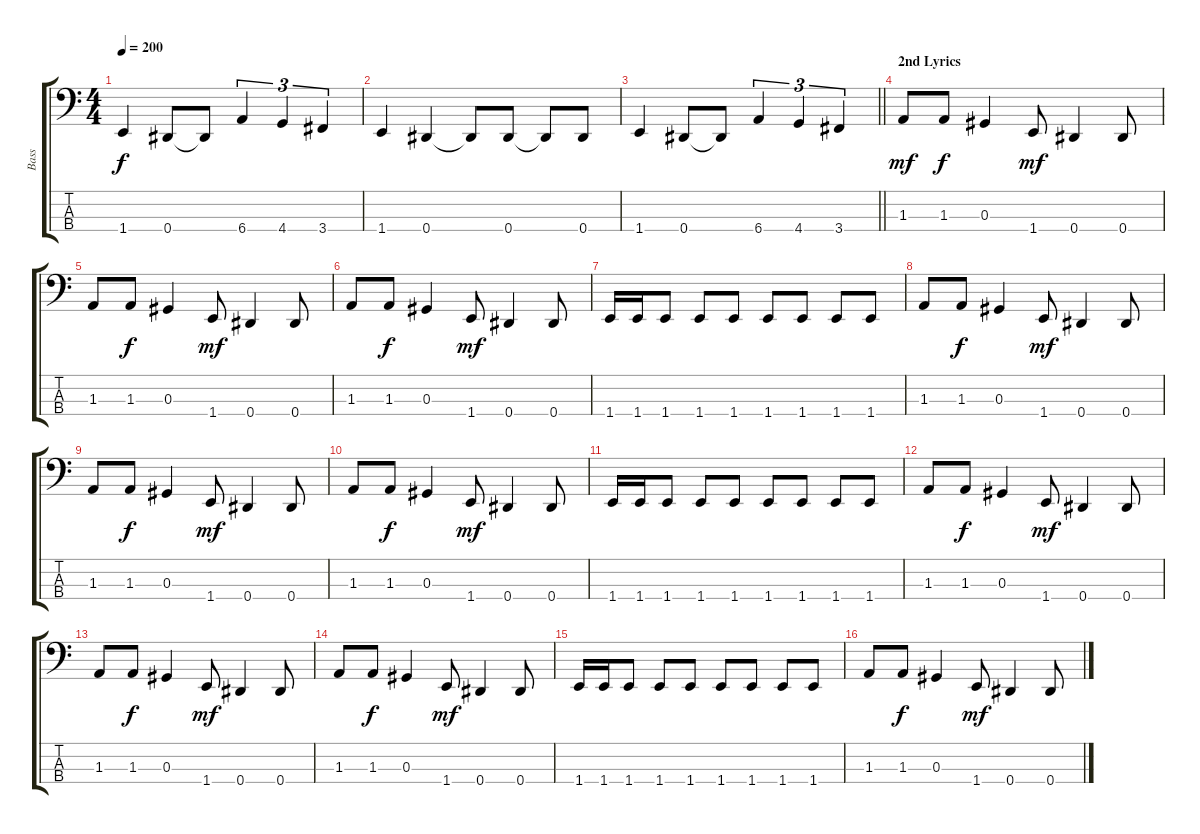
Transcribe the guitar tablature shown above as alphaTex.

\track ("Bass" "Bass") {instrument electricbassfinger}
\staff {score tabs}
\tuning (Gb2 Db2 Ab1 Eb1) {hide}
\ts (4 4)
\tempo 200
\clef f4
\ks c
1.4.4{dy f} 0.4.8 0.4{t}.8 6.4.4{tu (3 2)} 4.4.4{tu (3 2)} 3.4.4{tu (3 2)} |
1.4.4 0.4.4 0.4{t}.8 0.4.8 0.4{t}.8 0.4.8 |
\barLineRight lightlight
1.4.4 0.4.8 0.4{t}.8 6.4.4{tu (3 2)} 4.4.4{tu (3 2)} 3.4.4{tu (3 2)} |
\section ("" "2nd Lyrics")
1.3.8{dy mf} 1.3.8{dy f} 0.3.4 1.4.8{dy mf} 0.4.4 0.4.8 |
1.3.8 1.3.8{dy f} 0.3.4 1.4.8{dy mf} 0.4.4 0.4.8 |
1.3.8 1.3.8{dy f} 0.3.4 1.4.8{dy mf} 0.4.4 0.4.8 |
1.4.16 1.4.16 1.4.8 1.4.8 1.4.8 1.4.8 1.4.8 1.4.8 1.4.8 |
1.3.8 1.3.8{dy f} 0.3.4 1.4.8{dy mf} 0.4.4 0.4.8 |
1.3.8 1.3.8{dy f} 0.3.4 1.4.8{dy mf} 0.4.4 0.4.8 |
1.3.8 1.3.8{dy f} 0.3.4 1.4.8{dy mf} 0.4.4 0.4.8 |
1.4.16 1.4.16 1.4.8 1.4.8 1.4.8 1.4.8 1.4.8 1.4.8 1.4.8 |
1.3.8 1.3.8{dy f} 0.3.4 1.4.8{dy mf} 0.4.4 0.4.8 |
1.3.8 1.3.8{dy f} 0.3.4 1.4.8{dy mf} 0.4.4 0.4.8 |
1.3.8 1.3.8{dy f} 0.3.4 1.4.8{dy mf} 0.4.4 0.4.8 |
1.4.16 1.4.16 1.4.8 1.4.8 1.4.8 1.4.8 1.4.8 1.4.8 1.4.8 |
1.3.8 1.3.8{dy f} 0.3.4 1.4.8{dy mf} 0.4.4 0.4.8
